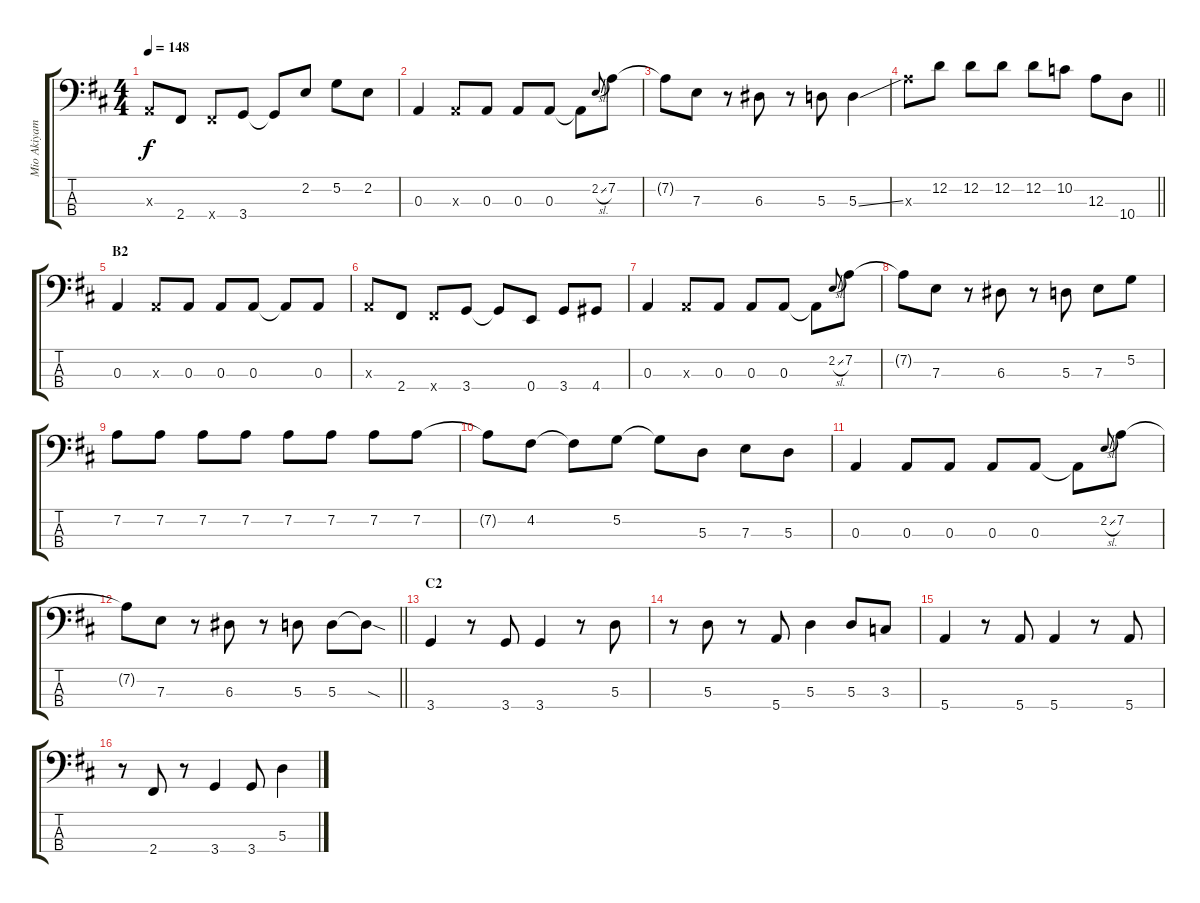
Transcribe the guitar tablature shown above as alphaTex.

\track ("Mio Akiyama" "Mio Akiyam") {instrument electricbassfinger}
\staff {score tabs}
\tuning (G2 D2 A1 E1) {hide}
\ts (4 4)
\tempo 148
\clef f4
\ks d
0.3{x}.8{dy f} 2.4.8 2.4{x}.8 3.4.8 3.4{t}.8 2.2.8 5.2.8 2.2.8 |
0.3.4 0.3{x}.8 0.3.8 0.3.8 0.3.8 0.3{t}.8 2.2{sl}.8{gr onbeat} 7.2.8 |
7.2{t}.8 7.3.8 r.8 6.3.8 r.8 5.3.8 5.3{ss}.4 |
\barLineRight lightlight
12.3{x}.8 12.2.8 12.2.8 12.2.8 12.2.8 10.2.8 12.3.8 10.4.8 |
\section ("" "B2")
0.3.4 0.3{x}.8 0.3.8 0.3.8 0.3.8 0.3{t}.8 0.3.8 |
0.3{x}.8 2.4.8 2.4{x}.8 3.4.8 3.4{t}.8 0.4.8 3.4.8 4.4.8 |
0.3.4 0.3{x}.8 0.3.8 0.3.8 0.3.8 0.3{t}.8 2.2{sl}.8{gr onbeat} 7.2.8 |
7.2{t}.8 7.3.8 r.8 6.3.8 r.8 5.3.8 7.3.8 5.2.8 |
7.2.8 7.2.8 7.2.8 7.2.8 7.2.8 7.2.8 7.2.8 7.2.8 |
7.2{t}.8 4.2.8 4.2{t}.8 5.2.8 5.2{t}.8 5.3.8 7.3.8 5.3.8 |
0.3.4 0.3.8 0.3.8 0.3.8 0.3.8 0.3{t}.8 2.2{sl}.8{gr onbeat} 7.2.8 |
\barLineRight lightlight
7.2{t}.8 7.3.8 r.8 6.3.8 r.8 5.3.8 5.3.8 5.3{sod t}.8 |
\section ("" "C2")
3.4.4 r.8 3.4.8 3.4.4 r.8 5.3.8 |
r.8 5.3.8 r.8 5.4.8 5.3.4 5.3.8 3.3.8 |
5.4.4 r.8 5.4.8 5.4.4 r.8 5.4.8 |
r.8 2.4.8 r.8 3.4.4 3.4.8 5.3.4
